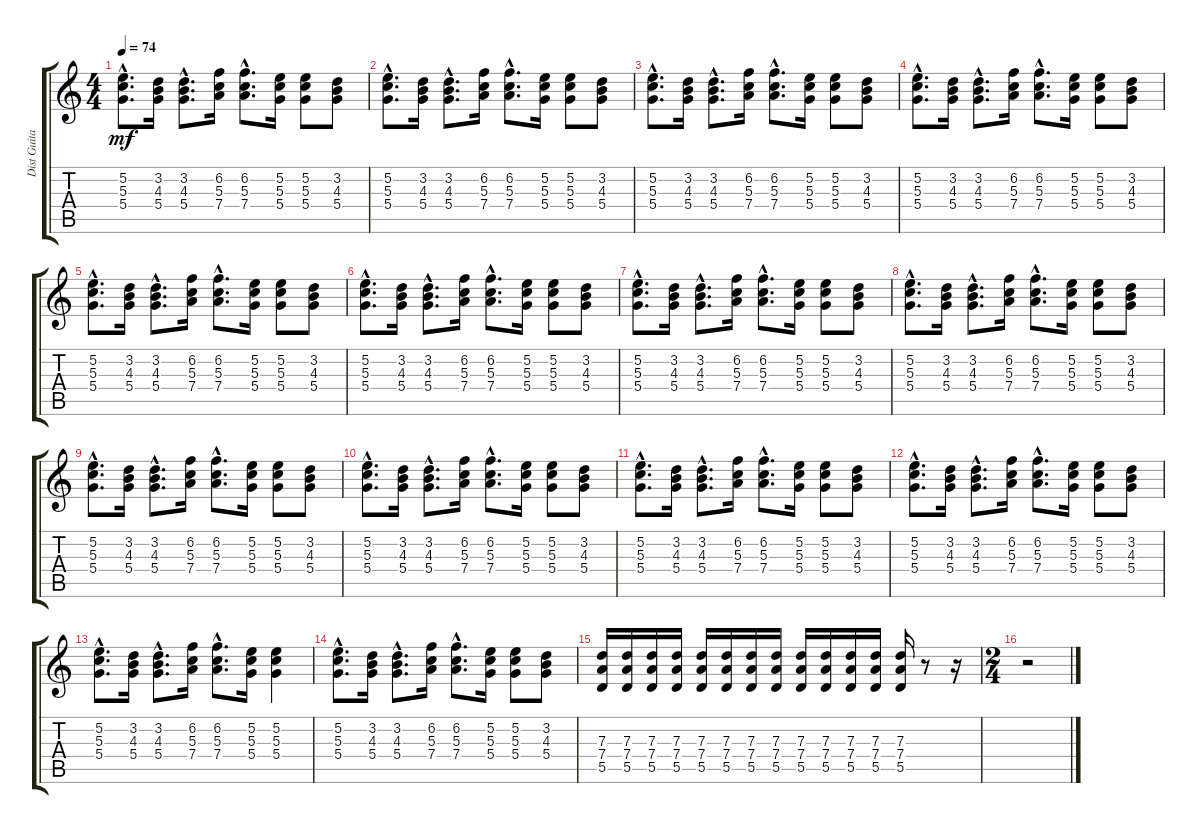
\track ("Dist Guitar 1" "Dist Guita") {instrument distortionguitar}
\staff {score tabs}
\tuning (E4 B3 G3 D3 A2 E2) {hide}
\ts (4 4)
\tempo 74
\clef g2
\ks c
(5.2{hac} 5.3{hac} 5.4{hac}).8{d dy mf} (3.2 4.3 5.4).16 (3.2{hac} 4.3{hac} 5.4{hac}).8{d} (6.2 5.3 7.4).16 (6.2{hac} 5.3{hac} 7.4{hac}).8{d} (5.2 5.3 5.4).16 (5.2 5.3 5.4).8 (3.2 4.3 5.4).8 |
(5.2{hac} 5.3{hac} 5.4{hac}).8{d} (3.2 4.3 5.4).16 (3.2{hac} 4.3{hac} 5.4{hac}).8{d} (6.2 5.3 7.4).16 (6.2{hac} 5.3{hac} 7.4{hac}).8{d} (5.2 5.3 5.4).16 (5.2 5.3 5.4).8 (3.2 4.3 5.4).8 |
(5.2{hac} 5.3{hac} 5.4{hac}).8{d} (3.2 4.3 5.4).16 (3.2{hac} 4.3{hac} 5.4{hac}).8{d} (6.2 5.3 7.4).16 (6.2{hac} 5.3{hac} 7.4{hac}).8{d} (5.2 5.3 5.4).16 (5.2 5.3 5.4).8 (3.2 4.3 5.4).8 |
(5.2{hac} 5.3{hac} 5.4{hac}).8{d} (3.2 4.3 5.4).16 (3.2{hac} 4.3{hac} 5.4{hac}).8{d} (6.2 5.3 7.4).16 (6.2{hac} 5.3{hac} 7.4{hac}).8{d} (5.2 5.3 5.4).16 (5.2 5.3 5.4).8 (3.2 4.3 5.4).8 |
(5.2{hac} 5.3{hac} 5.4{hac}).8{d} (3.2 4.3 5.4).16 (3.2{hac} 4.3{hac} 5.4{hac}).8{d} (6.2 5.3 7.4).16 (6.2{hac} 5.3{hac} 7.4{hac}).8{d} (5.2 5.3 5.4).16 (5.2 5.3 5.4).8 (3.2 4.3 5.4).8 |
(5.2{hac} 5.3{hac} 5.4{hac}).8{d} (3.2 4.3 5.4).16 (3.2{hac} 4.3{hac} 5.4{hac}).8{d} (6.2 5.3 7.4).16 (6.2{hac} 5.3{hac} 7.4{hac}).8{d} (5.2 5.3 5.4).16 (5.2 5.3 5.4).8 (3.2 4.3 5.4).8 |
(5.2{hac} 5.3{hac} 5.4{hac}).8{d} (3.2 4.3 5.4).16 (3.2{hac} 4.3{hac} 5.4{hac}).8{d} (6.2 5.3 7.4).16 (6.2{hac} 5.3{hac} 7.4{hac}).8{d} (5.2 5.3 5.4).16 (5.2 5.3 5.4).8 (3.2 4.3 5.4).8 |
(5.2{hac} 5.3{hac} 5.4{hac}).8{d} (3.2 4.3 5.4).16 (3.2{hac} 4.3{hac} 5.4{hac}).8{d} (6.2 5.3 7.4).16 (6.2{hac} 5.3{hac} 7.4{hac}).8{d} (5.2 5.3 5.4).16 (5.2 5.3 5.4).8 (3.2 4.3 5.4).8 |
(5.2{hac} 5.3{hac} 5.4{hac}).8{d} (3.2 4.3 5.4).16 (3.2{hac} 4.3{hac} 5.4{hac}).8{d} (6.2 5.3 7.4).16 (6.2{hac} 5.3{hac} 7.4{hac}).8{d} (5.2 5.3 5.4).16 (5.2 5.3 5.4).8 (3.2 4.3 5.4).8 |
(5.2{hac} 5.3{hac} 5.4{hac}).8{d} (3.2 4.3 5.4).16 (3.2{hac} 4.3{hac} 5.4{hac}).8{d} (6.2 5.3 7.4).16 (6.2{hac} 5.3{hac} 7.4{hac}).8{d} (5.2 5.3 5.4).16 (5.2 5.3 5.4).8 (3.2 4.3 5.4).8 |
(5.2{hac} 5.3{hac} 5.4{hac}).8{d} (3.2 4.3 5.4).16 (3.2{hac} 4.3{hac} 5.4{hac}).8{d} (6.2 5.3 7.4).16 (6.2{hac} 5.3{hac} 7.4{hac}).8{d} (5.2 5.3 5.4).16 (5.2 5.3 5.4).8 (3.2 4.3 5.4).8 |
(5.2{hac} 5.3{hac} 5.4{hac}).8{d} (3.2 4.3 5.4).16 (3.2{hac} 4.3{hac} 5.4{hac}).8{d} (6.2 5.3 7.4).16 (6.2{hac} 5.3{hac} 7.4{hac}).8{d} (5.2 5.3 5.4).16 (5.2 5.3 5.4).8 (3.2 4.3 5.4).8 |
(5.2{hac} 5.3{hac} 5.4{hac}).8{d} (3.2 4.3 5.4).16 (3.2{hac} 4.3{hac} 5.4{hac}).8{d} (6.2 5.3 7.4).16 (6.2{hac} 5.3{hac} 7.4{hac}).8{d} (5.2 5.3 5.4).16 (5.2 5.3 5.4).4 |
(5.2{hac} 5.3{hac} 5.4{hac}).8{d} (3.2 4.3 5.4).16 (3.2{hac} 4.3{hac} 5.4{hac}).8{d} (6.2 5.3 7.4).16 (6.2{hac} 5.3{hac} 7.4{hac}).8{d} (5.2 5.3 5.4).16 (5.2 5.3 5.4).8 (3.2 4.3 5.4).8 |
(7.3 7.4 5.5).16 (7.3 7.4 5.5).16 (7.3 7.4 5.5).16 (7.3 7.4 5.5).16 (7.3 7.4 5.5).16 (7.3 7.4 5.5).16 (7.3 7.4 5.5).16 (7.3 7.4 5.5).16 (7.3 7.4 5.5).16 (7.3 7.4 5.5).16 (7.3 7.4 5.5).16 (7.3 7.4 5.5).16 (7.3 7.4 5.5).16 r.8 r.16 |
\ts (2 4)
r.2
